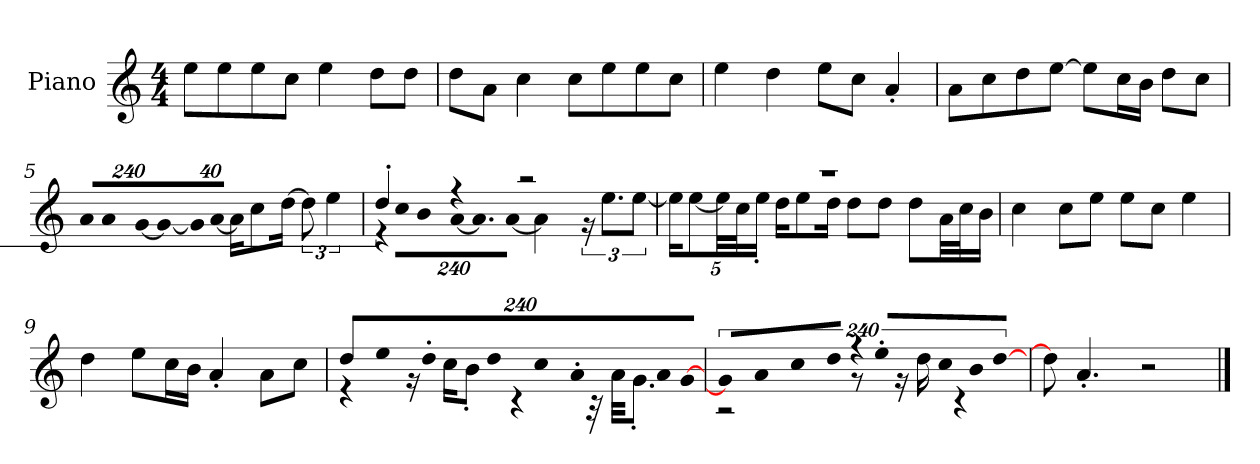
**kern
*part1
*staff1
*I"Piano
*I'P-no
*clefG2
*k[]
*M4/4
*MM90
=1
8ee\L
8ee\
8ee\
8cc\J
4ee\
8dd\L
8dd\J
=2
8dd\L
8a\J
4cc\
8cc\L
8ee\
8ee\
8cc\J
=3
4ee\
4dd\
8ee\L
8cc\J
4a'/
=4
8a\L
8cc\
8dd\
[8ee\J
8ee\L]
16cc\L
16b\JJ
8dd\L
8cc\J
=5
*Xbrackettup
!LO:N:vis=16
1920%137a/KL
!LO:N:vis=8
960%137a/
!LO:N:vis=16
[1920%137g/K
!LO:N:vis=8
960%137g/_
!LO:N:vis=32
640%23g/LL]
!LO:N:vis=32
[640%23a/JJJ
16a\KL]
8cc\
[16dd\Jk
*brackettup
12dd\]
6ee\
!!LO:LB:g=z
=6
*^
!	!LO:N:vis=32
4dd'/	640%23r
!	!LO:N:vis=16
.	1920%137cc\LL
!	!LO:N:vis=32
.	640%23b\K
!	!LO:N:vis=16
.	[1920%137a\J
!	!LO:N:vis=8.
.	640%137a\]
4r	.
!	!LO:N:vis=16
.	[1920%137a\Jk
2r	4a\]
.	24r
.	12.ee\L
.	[12ee\J
=7	=7
*	*Xbrackettup
1r	20ee\KL]
.	[10ee\
.	40ee\LL]
.	40cc\J
.	20ee'\JJ
.	16dd\KL
.	8ee\
.	16dd\Jk
.	8dd\L
.	8dd\J
.	8dd\L
.	32a\LL
.	32cc\J
.	16b\JJ
*v	*v
=8
4cc\
8cc\L
8ee\J
8ee\L
8cc\J
4ee\
=9
4dd\
8ee\L
16cc\L
16b\JJ
4a'/
8a\L
8cc\J
!!LO:LB:g=z
=10
!LO:N:vis=8
*^
960%137dd/L	4r
!LO:N:vis=8	!
960%137ee/	.
.	16r
!LO:N:vis=8	!
960%137dd'/	.
.	16cc\KL
.	8b'\J
!LO:N:vis=8	!
960%137dd/	.
.	4r
!LO:N:vis=8	!
960%137cc/	.
!LO:N:vis=8	!
960%137a'/	.
.	32r
.	32a\KKL
.	8.g'\J
!LO:N:vis=16	!
1920%137a/L	.
!LO:N:vis=16	!
[1920%137g/JJ	.
960ryy	.
=11	=11
*brackettup	*
!LO:N:vis=8	!
960%137g/L]	2r
!LO:N:vis=8	!
960%137a/	.
!LO:N:vis=8	!
960%137cc/	.
!LO:N:vis=16	!
1920%137dd/Jk	.
!LO:N:vis=16	!
1920%137r	.
.	8r
!LO:N:vis=8	!
960%137ee'/L	.
.	16r
.	16dd\
!LO:N:vis=16	!
1920%137cc/L	.
.	4r
!LO:N:vis=16	!
1920%137b/J	.
!LO:N:vis=8	!
[960%137dd/J	.
960ryy	.
*v	*v
=12
8dd\]
4.a'/
2r
==
*-
